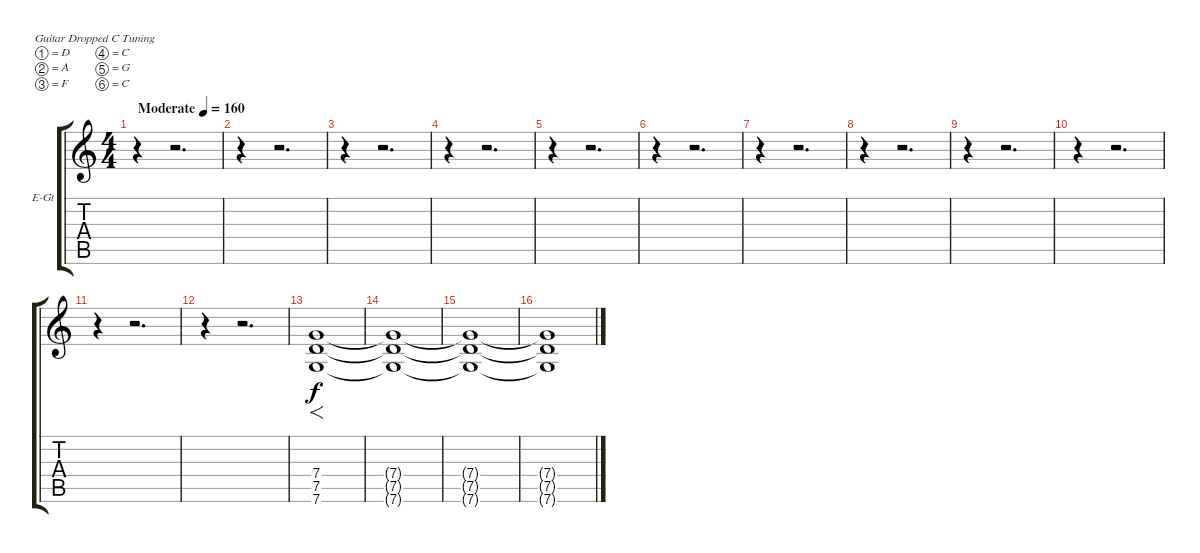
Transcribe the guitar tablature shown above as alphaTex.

\bracketExtendMode groupsimilarinstruments
\firstSystemTrackNameOrientation horizontal
\otherSystemsTrackNameOrientation horizontal
\track ("Misha Mansoor" "E-Gt") {instrument distortionguitar}
\staff {score tabs}
\tuning (D4 A3 F3 C3 G2 C2)
\ts (4 4)
\beaming (8 2 2 2 2)
\tempo (160 "Moderate")
\clef g2
\ks c
r.4{dy f instrument distortionguitar} r.2{d} |
r.4 r.2{d} |
r.4 r.2{d} |
r.4 r.2{d} |
r.4 r.2{d} |
r.4 r.2{d} |
r.4 r.2{d} |
r.4 r.2{d} |
r.4 r.2{d} |
r.4 r.2{d} |
r.4 r.2{d} |
r.4 r.2{d} |
(7.4 7.5 7.6).1{f} |
(7.4{t} 7.5{t} 7.6{t}).1 |
(7.4{t} 7.5{t} 7.6{t}).1 |
(7.4{t} 7.5{t} 7.6{t}).1
